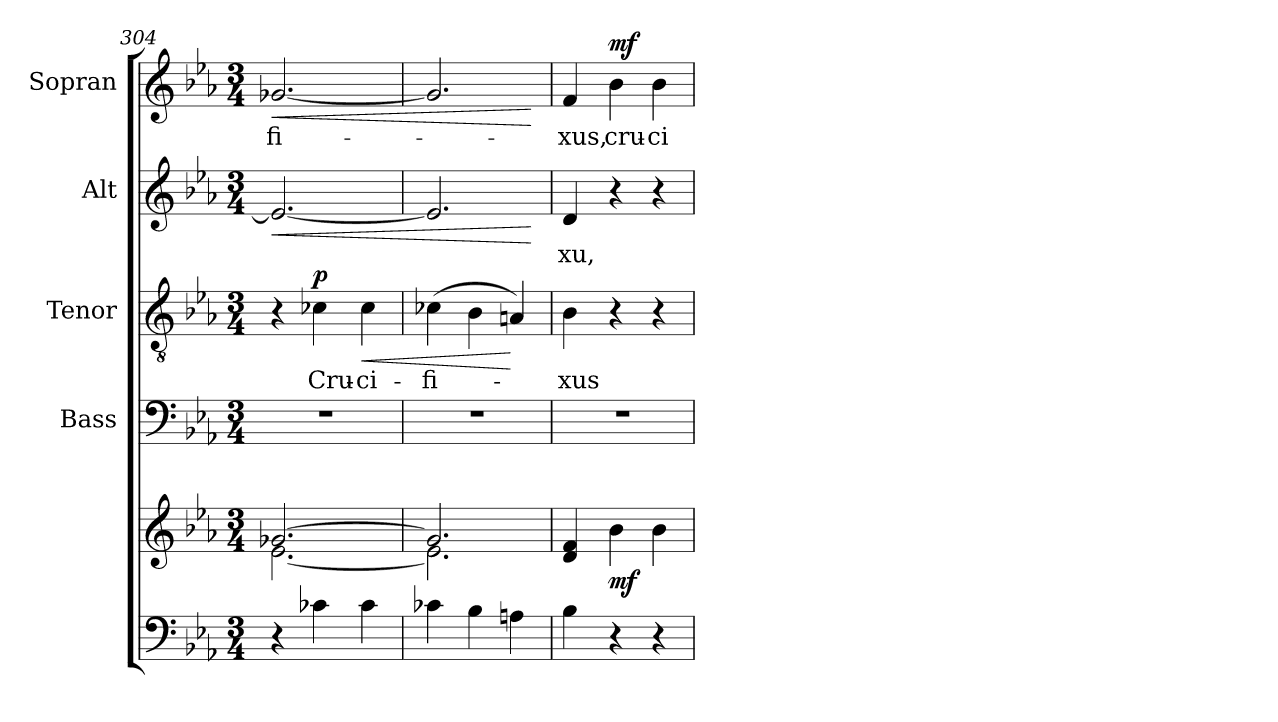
**kern	**kern	**dynam	**kern	**kern	**text	**dynam	**kern	**text	**dynam	**kern	**text	**dynam
*part5	*part5	*part5	*part4	*part3	*part3	*part3	*part2	*part2	*part2	*part1	*part1	*part1
*staff6	*staff5	*staff5/6	*staff4	*staff3	*staff3	*staff3	*staff2	*staff2	*staff2	*staff1	*staff1	*staff1
*	*	*	*I"Bass	*I"Tenor	*	*	*I"Alt	*	*	*I"Sopran	*	*
*	*	*	*I'B.	*I'T.	*	*	*I'A.	*	*	*I'S.	*	*
*clefF4	*clefG2	*	*clefF4	*clefGv2	*	*	*clefG2	*	*	*clefG2	*	*
*k[b-e-a-]	*k[b-e-a-]	*	*k[b-e-a-]	*k[b-e-a-]	*	*	*k[b-e-a-]	*	*	*k[b-e-a-]	*	*
*E-:	*E-:	*	*E-:	*E-:	*	*	*E-:	*	*	*E-:	*	*
*M3/4	*M3/4	*	*M3/4	*M3/4	*	*	*M3/4	*	*	*M3/4	*	*
=304	=304	=304	=304	=304	=304	=304	=304	=304	=304	=304	=304	=304
*	*^	*	*	*	*	*	*	*	*	*	*	*
!	!	!	!	!	!	!	!	!	!	!LO:HP:b	!	!LO:LY:b	!LO:HP:b
4r	[>2.g-X/	[<2.e-\	.	2.r	4r	.	.	2.e-/_	.	<	[2.g-X/	-fi-	<
!	!	!	!	!	!	!LO:LY:b	!LO:DY:a	!	!	!	!	!	!
4c-X\	.	.	.	.	4c-X\	Cru-	p	.	.	.	.	.	.
!	!	!	!	!	!	!LO:LY:b	!LO:HP:b	!	!	!	!	!	!
4c-\	.	.	.	.	4c-\	-ci-	<	.	.	.	.	.	.
=305	=305	=305	=305	=305	=305	=305	=305	=305	=305	=305	=305	=305	=305
!	!	!	!	!	!	!LO:LY:b	!	!	!	!	!	!	!
4c-X\	2.g-/]	2.e-\]	.	2.r	(>4c-X\	-fi-	.	2.e-/]	.	.	2.g-/]	.	.
4B-\	.	.	.	.	4B-\	.	.	.	.	.	.	.	.
4An\	.	.	.	.	4An/)	.	[	.	.	.	.	.	.
*	*v	*v	*	*	*	*	*	*	*	*	*	*	*
.	.	.	.	.	.	.	.	.	[	.	.	[
=306	=306	=306	=306	=306	=306	=306	=306	=306	=306	=306	=306	=306
!	!	!	!	!	!LO:LY:b	!	!	!LO:LY:b	!	!	!LO:LY:b	!
4B-\	4d/ 4f/	.	2.r	4B-\	-xus	.	4d/	-xu,	.	4f/	-xus,	.
!	!	!LO:DY:b	!	!	!	!	!	!	!	!	!LO:LY:b	!LO:DY:a
4r	4b-\	mf	.	4r	.	.	4r	.	.	4b-\	cru-	mf
!	!	!	!	!	!	!	!	!	!	!	!LO:LY:b	!
4r	4b-\	.	.	4r	.	.	4r	.	.	4b-\	-ci-	.
=	=	=	=	=	=	=	=	=	=	=	=	=
*-	*-	*-	*-	*-	*-	*-	*-	*-	*-	*-	*-	*-
